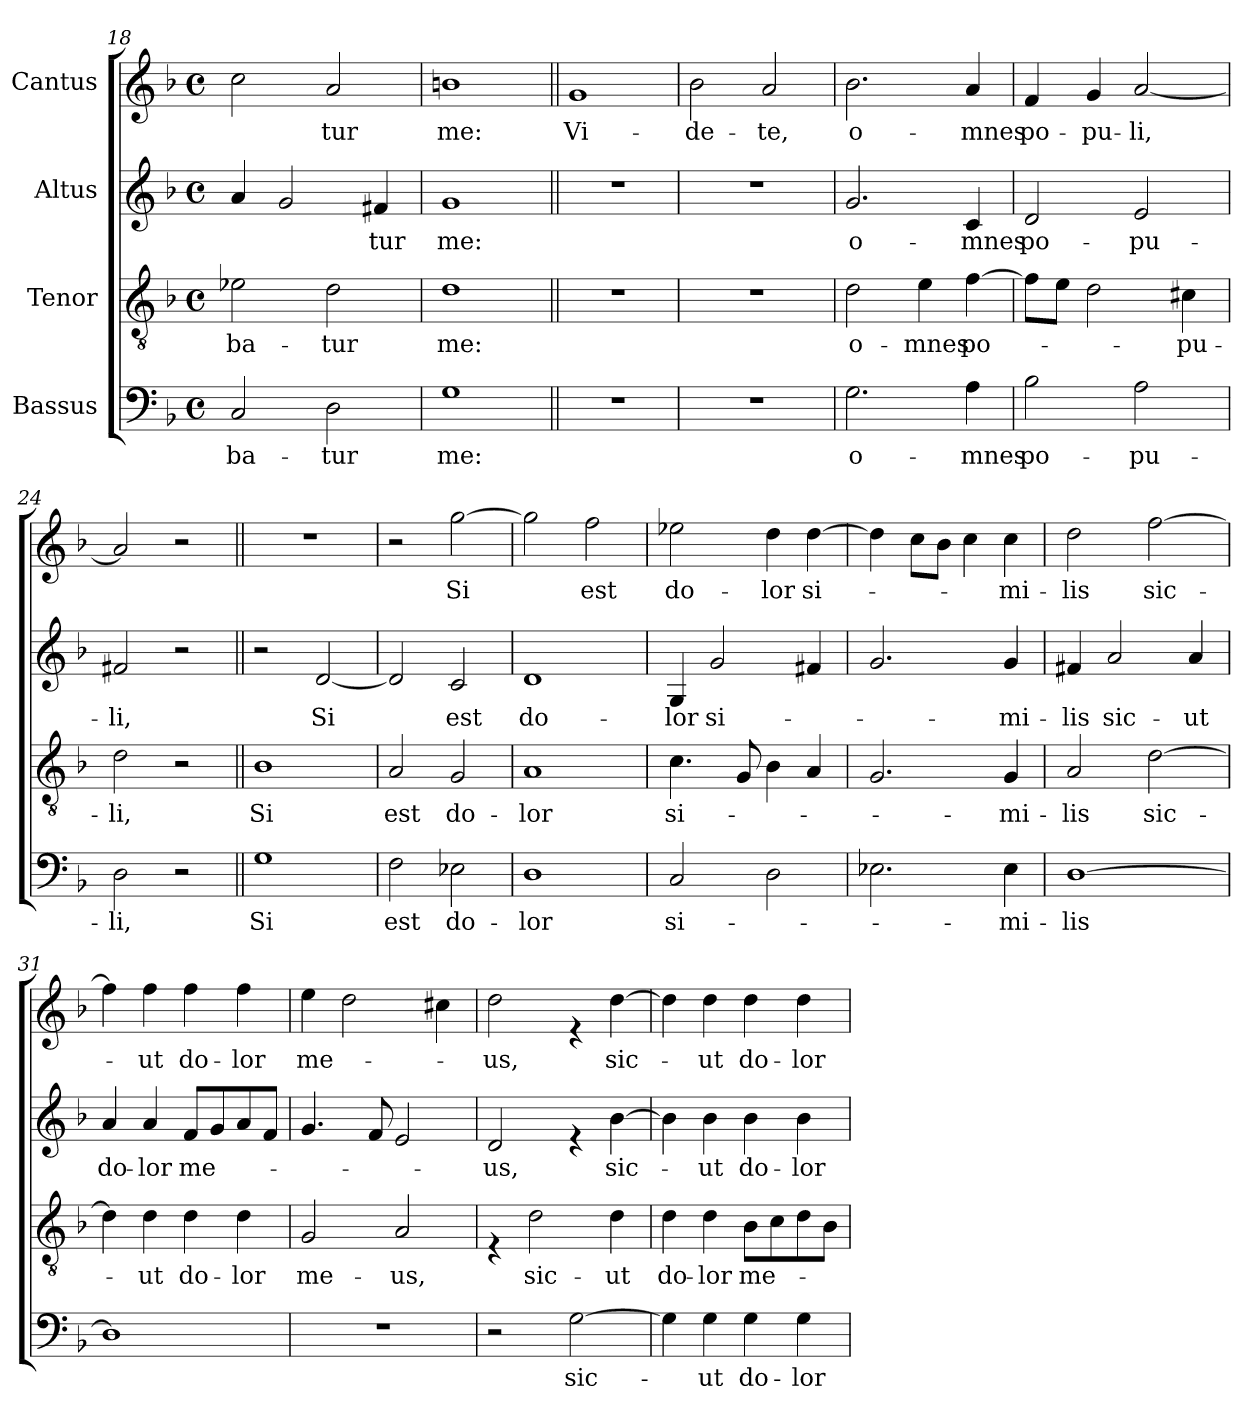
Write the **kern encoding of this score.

**kern	**text	**kern	**text	**kern	**text	**kern	**text
*part4	*part4	*part3	*part3	*part2	*part2	*part1	*part1
*staff4	*staff4	*staff3	*staff3	*staff2	*staff2	*staff1	*staff1
*I"Bassus	*	*I"Tenor	*	*I"Altus	*	*I"Cantus	*
!!LO:PB:g=z
*clefF4	*	*clefGv2	*	*clefG2	*	*clefG2	*
*k[b-]	*	*k[b-]	*	*k[b-]	*	*k[b-]	*
*F:	*	*F:	*	*F:	*	*F:	*
*M4/4	*	*M4/4	*	*M4/4	*	*M4/4	*
*met(c)	*	*met(c)	*	*met(c)	*	*met(c)	*
=18	=18	=18	=18	=18	=18	=18	=18
!	!LO:LY:b	!	!LO:LY:b	!	!	!	!
2C/	-ba-	2e-X\	-ba-	4a/	.	2cc\	.
.	.	.	.	2g/	.	.	.
!	!LO:LY:b	!	!LO:LY:b	!	!	!	!LO:LY:b
2D\	-tur	2d\	-tur	.	.	2a/	tur
!	!	!	!	!	!LO:LY:b	!	!
.	.	.	.	4f#X/	-tur	.	.
=19	=19	=19	=19	=19	=19	=19	=19
!	!LO:LY:b	!	!LO:LY:b	!	!LO:LY:b	!	!LO:LY:b
1G	me:	1d	me:	1g	me:	1bn	me:
=20||	=20||	=20||	=20||	=20||	=20||	=20||	=20||
!	!	!	!	!	!	!	!LO:LY:b
1r	.	1r	.	1r	.	1g	Vi-
=21	=21	=21	=21	=21	=21	=21	=21
!	!	!	!	!	!	!	!LO:LY:b
1r	.	1r	.	1r	.	2b-\	-de-
!	!	!	!	!	!	!	!LO:LY:b
.	.	.	.	.	.	2a/	-te,
=22	=22	=22	=22	=22	=22	=22	=22
!	!LO:LY:b	!	!LO:LY:b	!	!LO:LY:b	!	!LO:LY:b
2.G\	o-	2d\	o-	2.g/	o-	2.b-\	o-
!	!	!	!LO:LY:b	!	!	!	!
.	.	4e\	-mnes	.	.	.	.
!	!LO:LY:b	!	!LO:LY:b	!	!LO:LY:b	!	!LO:LY:b
4A\	-mnes	[>4f\	po-	4c/	-mnes	4a/	-mnes
=23	=23	=23	=23	=23	=23	=23	=23
!	!LO:LY:b	!	!	!	!LO:LY:b	!	!LO:LY:b
2B-\	po-	8f\L]	.	2d/	po-	4f/	po-
.	.	8e\J	.	.	.	.	.
!	!	!	!	!	!	!	!LO:LY:b
.	.	2d\	.	.	.	4g/	-pu-
!	!LO:LY:b	!	!	!	!LO:LY:b	!	!LO:LY:b
2A\	-pu-	.	.	2e/	-pu-	[<2a/	-li,
!	!	!	!LO:LY:b	!	!	!	!
.	.	4c#X\	-pu-	.	.	.	.
=24	=24	=24	=24	=24	=24	=24	=24
!	!LO:LY:b	!	!LO:LY:b	!	!LO:LY:b	!	!
2D\	-li,	2d\	-li,	2f#X/	-li,	2a/]	.
2r	.	2r	.	2r	.	2r	.
!!LO:LB:g=z
=25||	=25||	=25||	=25||	=25||	=25||	=25||	=25||
!	!LO:LY:b	!	!LO:LY:b	!	!	!	!
1G	Si	1B-	Si	2r	.	1r	.
!	!	!	!	!	!LO:LY:b	!	!
.	.	.	.	[<2d/	Si	.	.
=26	=26	=26	=26	=26	=26	=26	=26
!	!LO:LY:b	!	!LO:LY:b	!	!	!	!
2F\	est	2A/	est	2d/]	.	2r	.
!	!LO:LY:b	!	!LO:LY:b	!	!LO:LY:b	!	!LO:LY:b
2E-X\	do-	2G/	do-	2c/	est	[>2gg\	Si
=27	=27	=27	=27	=27	=27	=27	=27
!	!LO:LY:b	!	!LO:LY:b	!	!LO:LY:b	!	!
1D	-lor	1A	-lor	1d	do-	2gg\]	.
!	!	!	!	!	!	!	!LO:LY:b
.	.	.	.	.	.	2ff\	est
=28	=28	=28	=28	=28	=28	=28	=28
!	!LO:LY:b	!	!LO:LY:b	!	!LO:LY:b	!	!LO:LY:b
2C/	si-	4.c\	si-	4G/	-lor	2ee-X\	do-
!	!	!	!	!	!LO:LY:b	!	!
.	.	.	.	2g/	si-	.	.
.	.	8G/	.	.	.	.	.
!	!	!	!	!	!	!	!LO:LY:b
2D\	.	4B-\	.	.	.	4dd\	-lor
!	!	!	!	!	!	!	!LO:LY:b
.	.	4A/	.	4f#X/	.	[>4dd\	si-
=29	=29	=29	=29	=29	=29	=29	=29
2.E-X\	.	2.G/	.	2.g/	.	4dd\]	.
.	.	.	.	.	.	8cc\L	.
.	.	.	.	.	.	8b-\J	.
.	.	.	.	.	.	4cc\	.
!	!LO:LY:b	!	!LO:LY:b	!	!LO:LY:b	!	!LO:LY:b
4E-\	-mi-	4G/	-mi-	4g/	-mi-	4cc\	-mi-
=30	=30	=30	=30	=30	=30	=30	=30
!	!LO:LY:b	!	!LO:LY:b	!	!LO:LY:b	!	!LO:LY:b
[>1D	-lis	2A/	-lis	4f#X/	-lis	2dd\	-lis
!	!	!	!	!	!LO:LY:b	!	!
.	.	.	.	2a/	sic-	.	.
!	!	!	!LO:LY:b	!	!	!	!LO:LY:b
.	.	[>2d\	sic-	.	.	[>2ff\	sic-
!	!	!	!	!	!LO:LY:b	!	!
.	.	.	.	4a/	-ut	.	.
!!LO:LB:g=z
=31	=31	=31	=31	=31	=31	=31	=31
!	!	!	!	!	!LO:LY:b	!	!
1D]	.	4d\]	.	4a/	do-	4ff\]	.
!	!	!	!LO:LY:b	!	!LO:LY:b	!	!LO:LY:b
.	.	4d\	-ut	4a/	-lor	4ff\	-ut
!	!	!	!LO:LY:b	!	!LO:LY:b	!	!LO:LY:b
.	.	4d\	do-	8f/L	me-	4ff\	do-
.	.	.	.	8g/	.	.	.
!	!	!	!LO:LY:b	!	!	!	!LO:LY:b
.	.	4d\	-lor	8a/	.	4ff\	-lor
.	.	.	.	8f/J	.	.	.
=32	=32	=32	=32	=32	=32	=32	=32
!	!	!	!LO:LY:b	!	!	!	!LO:LY:b
1r	.	2G/	me-	4.g/	.	4ee\	me-
.	.	.	.	.	.	2dd\	.
.	.	.	.	8f/	.	.	.
!	!	!	!LO:LY:b	!	!	!	!
.	.	2A/	-us,	2e/	.	.	.
.	.	.	.	.	.	4cc#X\	.
=33	=33	=33	=33	=33	=33	=33	=33
!	!	!	!	!	!LO:LY:b	!	!LO:LY:b
2r	.	4rE	.	2d/	-us,	2dd\	-us,
!	!	!	!LO:LY:b	!	!	!	!
.	.	2d\	sic-	.	.	.	.
!	!LO:LY:b	!	!	!	!	!	!
[>2G\	sic-	.	.	4re	.	4re	.
!	!	!	!LO:LY:b	!	!LO:LY:b	!	!LO:LY:b
.	.	4d\	-ut	[>4b-\	sic-	[>4dd\	sic-
=34	=34	=34	=34	=34	=34	=34	=34
!	!	!	!LO:LY:b	!	!	!	!
4G\]	.	4d\	do-	4b-\]	.	4dd\]	.
!	!LO:LY:b	!	!LO:LY:b	!	!LO:LY:b	!	!LO:LY:b
4G\	-ut	4d\	-lor	4b-\	-ut	4dd\	-ut
!	!LO:LY:b	!	!LO:LY:b	!	!LO:LY:b	!	!LO:LY:b
4G\	do-	8B-\L	me-	4b-\	do-	4dd\	do-
.	.	8c\	.	.	.	.	.
!	!LO:LY:b	!	!	!	!LO:LY:b	!	!LO:LY:b
4G\	-lor	8d\	.	4b-\	-lor	4dd\	-lor
.	.	8B-\J	.	.	.	.	.
=	=	=	=	=	=	=	=
*-	*-	*-	*-	*-	*-	*-	*-
